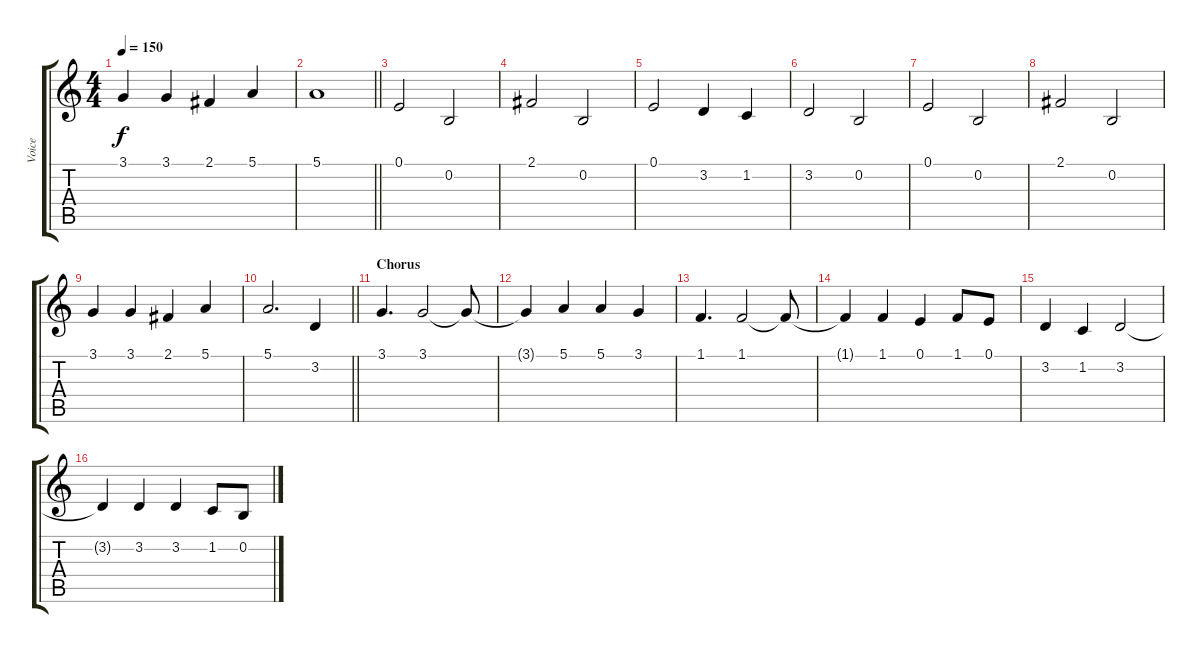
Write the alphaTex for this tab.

\track ("Voice" "Voice") {instrument lead6voice}
\staff {score tabs}
\tuning (E4 B3 G3 D3 A2 E2) {hide}
\ts (4 4)
\tempo 150
\clef g2
\ks c
3.1.4{dy f} 3.1.4 2.1.4 5.1.4 |
\barLineRight lightlight
5.1.1 |
0.1.2 0.2.2 |
2.1.2 0.2.2 |
0.1.2 3.2.4 1.2.4 |
3.2.2 0.2.2 |
0.1.2 0.2.2 |
2.1.2 0.2.2 |
3.1.4 3.1.4 2.1.4 5.1.4 |
\barLineRight lightlight
5.1.2{d} 3.2.4 |
\section ("" "Chorus")
3.1.4{d} 3.1.2 3.1{t}.8 |
3.1{t}.4 5.1.4 5.1.4 3.1.4 |
1.1.4{d} 1.1.2 1.1{t}.8 |
1.1{t}.4 1.1.4 0.1.4 1.1.8 0.1.8 |
3.2.4 1.2.4 3.2.2 |
3.2{t}.4 3.2.4 3.2.4 1.2.8 0.2.8
